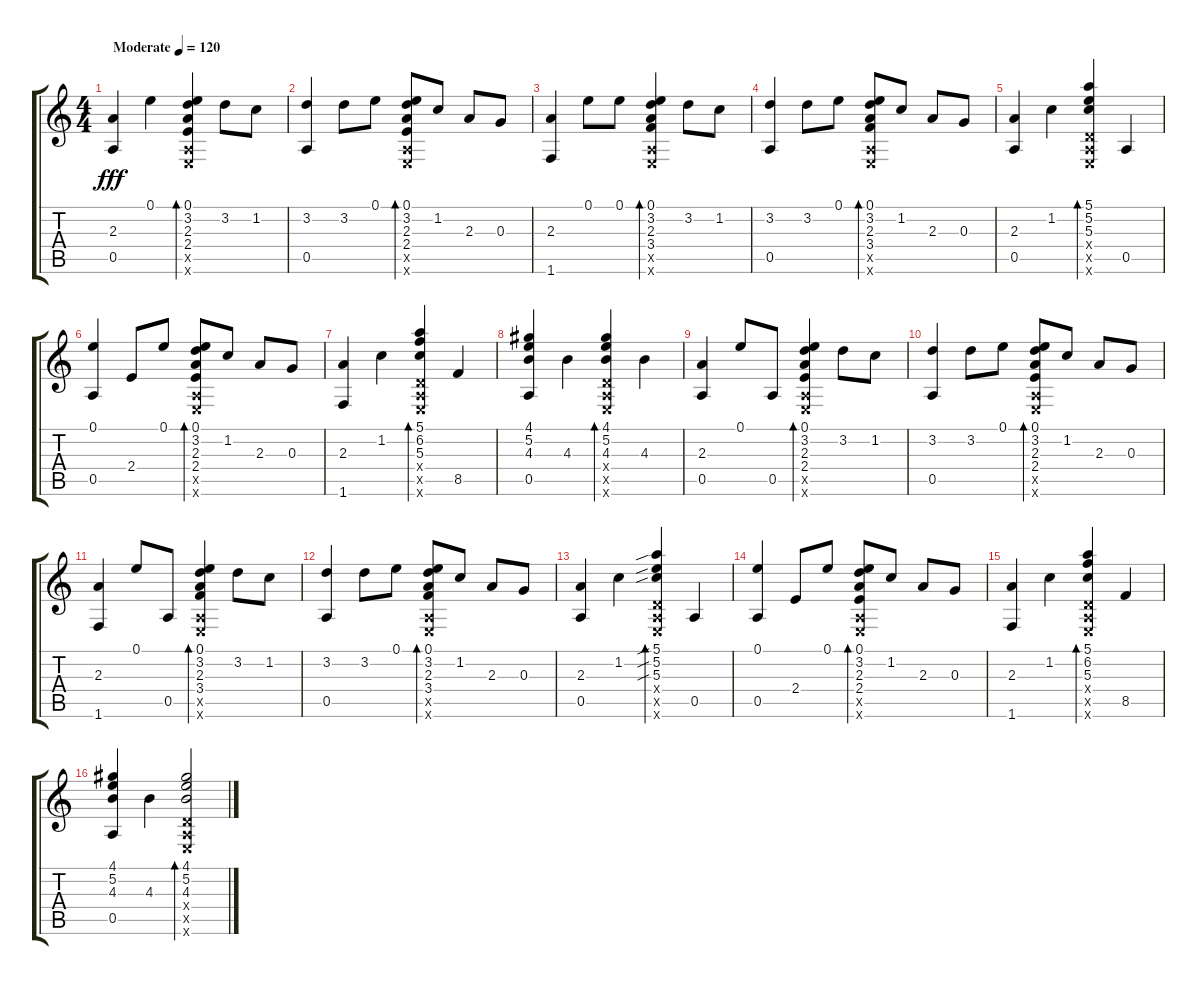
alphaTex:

\track "" {instrument acousticguitarsteel}
\staff {score tabs}
\tuning (E4 B3 G3 D3 A2 E2) {hide}
\ts (4 4)
\tempo (120 "Moderate")
\clef g2
\ks c
(2.3 0.5).4{txt "" dy fff instrument acousticguitarsteel} 0.1.4 (0.1 3.2 2.3 2.4 0.5{x} 0.6{x}).4{bd 60} 3.2.8 1.2.8 |
(3.2 0.5).4{txt ""} 3.2.8 0.1.8 (0.1 3.2 2.3 2.4 0.5{x} 0.6{x}).8{bd 60} 1.2.8 2.3.8 0.3.8 |
(2.3 1.6).4{txt ""} 0.1.8 0.1.8 (0.1 3.2 2.3 3.4 0.5{x} 0.6{x}).4{bd 60} 3.2.8 1.2.8 |
(3.2 0.5).4{txt ""} 3.2.8 0.1.8 (0.1 3.2 2.3 3.4 0.5{x} 0.6{x}).8{bd 60} 1.2.8 2.3.8 0.3.8 |
(2.3 0.5).4{txt ""} 1.2.4 (5.1 5.2 5.3 0.4{x} 0.5{x} 0.6{x}).4{bd 60} 0.5.4 |
(0.1 0.5).4{txt ""} 2.4.8 0.1.8 (0.1 3.2 2.3 2.4 0.5{x} 0.6{x}).8{bd 60} 1.2.8 2.3.8 0.3.8 |
(2.3 1.6).4{txt ""} 1.2.4 (5.1 6.2 5.3 0.4{x} 0.5{x} 0.6{x}).4{bd 60} 8.5.4 |
(4.1 5.2 4.3 0.5).4{txt ""} 4.3.4 (4.1 5.2 4.3 0.4{x} 0.5{x} 0.6{x}).4{bd 60} 4.3.4 |
(2.3 0.5).4{txt ""} 0.1.8 0.5.8 (0.1 3.2 2.3 2.4 0.5{x} 0.6{x}).4{bd 60} 3.2.8 1.2.8 |
(3.2 0.5).4{txt ""} 3.2.8 0.1.8 (0.1 3.2 2.3 2.4 0.5{x} 0.6{x}).8{bd 60} 1.2.8 2.3.8 0.3.8 |
(2.3 1.6).4{txt ""} 0.1.8 0.5.8 (0.1 3.2 2.3 3.4 0.5{x} 0.6{x}).4{bd 60} 3.2.8 1.2.8 |
(3.2 0.5).4{txt ""} 3.2.8 0.1.8 (0.1 3.2 2.3 3.4 0.5{x} 0.6{x}).8{bd 60} 1.2.8 2.3.8 0.3.8 |
(2.3 0.5).4{txt ""} 1.2.4 (5.1{sib} 5.2{sib} 5.3{sib} 0.4{x} 0.5{x} 0.6{x}).4{bd 60} 0.5.4 |
(0.1 0.5).4{txt ""} 2.4.8 0.1.8 (0.1 3.2 2.3 2.4 0.5{x} 0.6{x}).8{bd 60} 1.2.8 2.3.8 0.3.8 |
(2.3 1.6).4{txt ""} 1.2.4 (5.1 6.2 5.3 0.4{x} 0.5{x} 0.6{x}).4{bd 60} 8.5.4 |
(4.1 5.2 4.3 0.5).4{txt ""} 4.3.4 (4.1 5.2 4.3 0.4{x} 0.5{x} 0.6{x}).2{bd 60}
